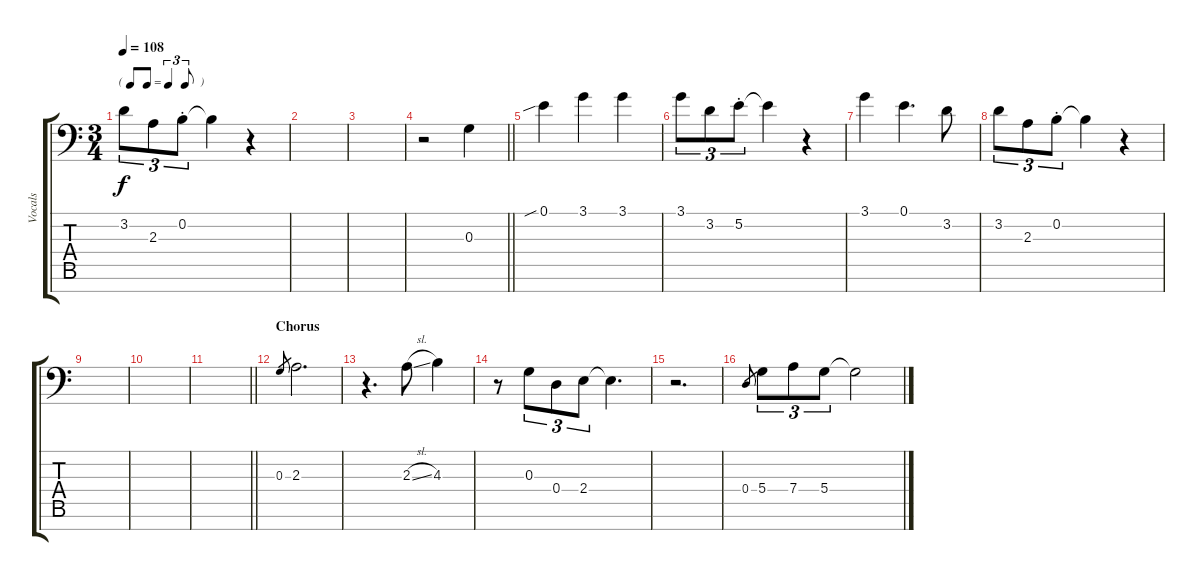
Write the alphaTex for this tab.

\track ("Vocals" "Vocals") {instrument synthvoice}
\staff {score tabs}
\tuning (E4 B3 G3 D3 A2 E2 C-1) {hide}
\ts (3 4)
\tf triplet8th
\tempo 108
\clef f4
\ks c
3.2.8{tu (3 2) dy f} 2.3.8{tu (3 2)} 0.2{st}.8{tu (3 2)} 0.2{t}.4 r.4 |
|
|
\barLineRight lightlight
r.2 0.3.4 |
0.1{sib}.4 3.1.4 3.1.4 |
3.1.8{tu (3 2)} 3.2.8{tu (3 2)} 5.2{st}.8{tu (3 2)} 5.2{t}.4 r.4 |
3.1.4 0.1.4{d} 3.2.8 |
3.2.8{tu (3 2)} 2.3.8{tu (3 2)} 0.2{st}.8{tu (3 2)} 0.2{t}.4 r.4 |
|
|
\barLineRight lightlight
|
\section ("" "Chorus")
0.3.8{gr} 2.3.2{d} |
r.4{d} 2.3{sl}.8 4.3.4 |
r.8 0.3.8{tu (3 2)} 0.4.8{tu (3 2)} 2.4.8{tu (3 2)} 2.4{t}.4{d} |
r.2{d} |
0.4.8{gr} 5.4.8{tu (3 2)} 7.4.8{tu (3 2)} 5.4.8{tu (3 2)} 5.4{t}.2
